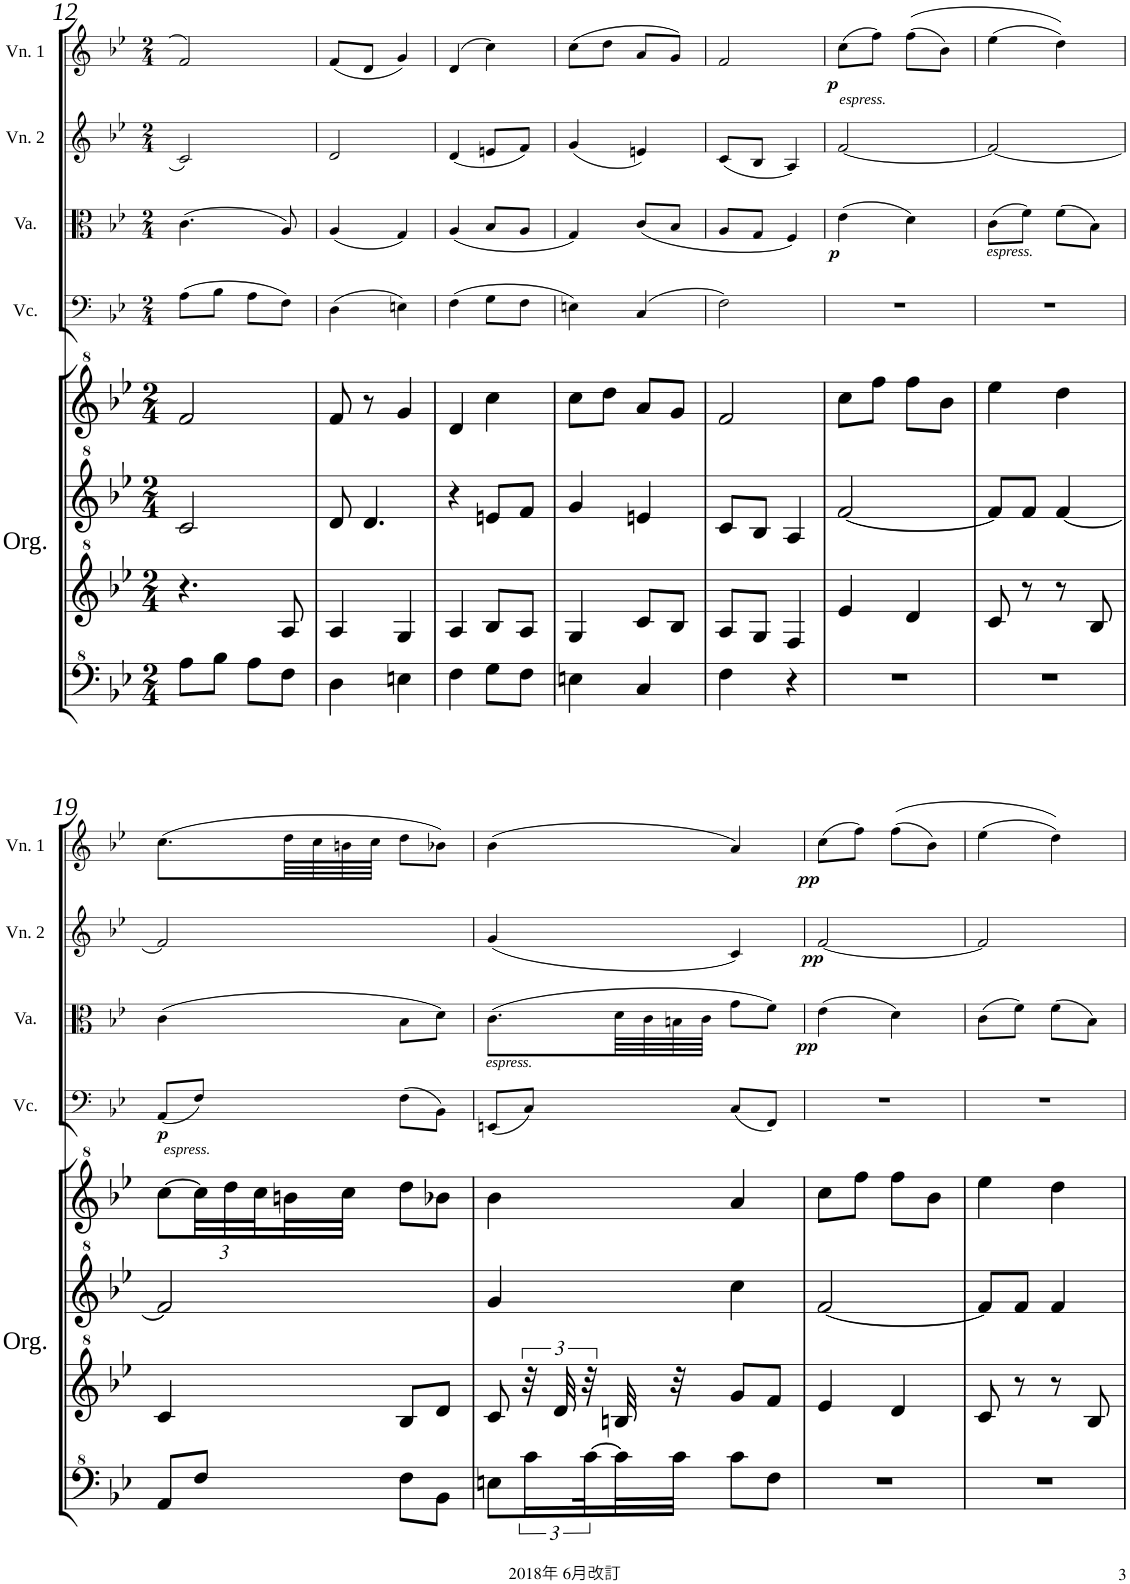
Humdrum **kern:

**kern	**kern	**kern	**kern	**kern	**dynam	**kern	**dynam	**kern	**dynam	**kern	**dynam
*part5	*part5	*part5	*part5	*part4	*part4	*part3	*part3	*part2	*part2	*part1	*part1
*staff8	*staff7	*staff6	*staff5	*staff4	*staff4	*staff3	*staff3	*staff2	*staff2	*staff1	*staff1
*I"Organ	*	*	*	*I"Violoncello	*	*I"Viola	*	*I"Violin 2	*	*I"Violin 1	*
*I'Org.	*	*	*	*I'Vc.	*	*I'Va.	*	*I'Vn. 2	*	*I'Vn. 1	*
!!LO:PB:g=z
*clefF^4	*clefG^2	*clefG^2	*clefG^2	*clefF4	*	*clefC3	*	*clefG2	*	*clefG2	*
*k[b-e-]	*k[b-e-]	*k[b-e-]	*k[b-e-]	*k[b-e-]	*	*k[b-e-]	*	*k[b-e-]	*	*k[b-e-]	*
*M2/4	*M2/4	*M2/4	*M2/4	*M2/4	*	*M2/4	*	*M2/4	*	*M2/4	*
=12	=12	=12	=12	=12	=12	=12	=12	=12	=12	=12	=12
8a\L	4.r	2cc/	2ff/	(8A\L	.	(4.c\	.	2c/	.	2f/	.
8b-\J	.	.	.	8B-\J	.	.	.	.	.	.	.
8a\L	.	.	.	8A\L	.	.	.	.	.	.	.
8f\J	8a/	.	.	8F\J)	.	8A/)	.	.	.	.	.
=13	=13	=13	=13	=13	=13	=13	=13	=13	=13	=13	=13
4d\	4a/	8dd/	8ff/	(4D\	.	(4A/	.	2d/	.	(8f/L	.
.	.	4.dd/	8r	.	.	.	.	.	.	8d/J	.
4en\	4g/	.	4gg/	4En\)	.	4G/)	.	.	.	4g/)	.
=14	=14	=14	=14	=14	=14	=14	=14	=14	=14	=14	=14
4f\	4a/	4r	4dd/	(4F\	.	(4A/	.	(4d/	.	(4d/	.
8g\L	8b-/L	8een/L	4ccc\	8G\L	.	8B-/L	.	8en/L	.	4cc\)	.
8f\J	8a/J	8ff/J	.	8F\J	.	8A/J	.	8f/J)	.	.	.
=15	=15	=15	=15	=15	=15	=15	=15	=15	=15	=15	=15
4en\	4g/	4gg/	8ccc\L	4En\)	.	4G/)	.	(4g/	.	(8cc\L	.
.	.	.	8ddd\J	.	.	.	.	.	.	8dd\J	.
4c/	8cc/L	4een/	8aa/L	(4C/	.	(8c/L	.	4en/)	.	8a/L	.
.	8b-/J	.	8gg/J	.	.	8B-/J	.	.	.	8g/J)	.
=16	=16	=16	=16	=16	=16	=16	=16	=16	=16	=16	=16
4f\	8a/L	8cc/L	2ff/	2F\)	.	8A/L	.	(8c/L	.	2f/	.
.	8g/J	8b-/J	.	.	.	8G/J	.	8B-/J	.	.	.
4r	4f/	4a/	.	.	.	4F/)	.	4A/)	.	.	.
=17	=17	=17	=17	=17	=17	=17	=17	=17	=17	=17	=17
!	!	!	!	!	!	!	!	!	!	!LO:TX:b:i:t=espress.	!
!	!	!	!	!	!	!	!LO:DY:b	!	!	!	!LO:DY:b
2r	4ee-/	[2ff/	8ccc\L	2r	.	(4e-\	p	[2f/	.	(8cc\L	p
.	.	.	8fff\J	.	.	.	.	.	.	8ff\J)	.
.	4dd/	.	8fff\L	.	.	4d\)	.	.	.	((8ff\L	.
.	.	.	8bb-\J	.	.	.	.	.	.	8b-\J)	.
=18	=18	=18	=18	=18	=18	=18	=18	=18	=18	=18	=18
!	!	!	!	!	!	!LO:TX:b:i:t=espress.	!	!	!	!	!
2r	8cc/	8ff/L]	4eee-\	2r	.	(8c\L	.	2f/_	.	(4ee-\	.
.	8r	8ff/J	.	.	.	8f\J)	.	.	.	.	.
.	8r	[4ff/	4ddd\	.	.	(8f\L	.	.	.	4dd\))	.
.	8b-/	.	.	.	.	8B-\J)	.	.	.	.	.
!!LO:LB:g=z
=19	=19	=19	=19	=19	=19	=19	=19	=19	=19	=19	=19
!	!	!	!	!LO:TX:b:i:t=espress.	!	!	!	!	!	!	!
!	!	!	!	!	!LO:DY:b	!	!	!	!	!	!
8A/L	4cc/	2ff/]	[8ccc\L	(8AA/L	p	(4c\	.	2f/]	.	(8.cc\L	.
*	*	*	*Xbrackettup	*	*	*	*	*	*	*	*
8f/J	.	.	48ccc\LL]	8F/J)	.	.	.	.	.	.	.
.	.	.	48ddd\	.	.	.	.	.	.	.	.
.	.	.	48ccc\	.	.	.	.	.	.	.	.
.	.	.	32bbn\	.	.	.	.	.	.	64dd\LLL	.
.	.	.	.	.	.	.	.	.	.	64cc\	.
.	.	.	32ccc\JJJ	.	.	.	.	.	.	64bn\	.
.	.	.	.	.	.	.	.	.	.	64cc\JJJJ	.
8f\L	8b-/L	.	8ddd\L	(8F\L	.	8B-\L	.	.	.	8dd\L	.
8B-\J	8dd/J	.	8bb-X\J	8BB-\J)	.	8d\J)	.	.	.	8b-X\J)	.
=20	=20	=20	=20	=20	=20	=20	=20	=20	=20	=20	=20
!	!	!	!	!	!	!LO:TX:b:i:t=espress.	!	!	!	!	!
8en\L	8cc/	4gg/	4bb-\	(8EEn/L	.	(8.c\L	.	(4g/	.	(4b-\	.
24cc\L	48r	.	.	8C/J)	.	.	.	.	.	.	.
.	48dd/	.	.	.	.	.	.	.	.	.	.
[48cc\L	48r	.	.	.	.	.	.	.	.	.	.
32cc\]	32bn/	.	.	.	.	64d\LLL	.	.	.	.	.
.	.	.	.	.	.	64c\	.	.	.	.	.
32cc\JJJ	32r	.	.	.	.	64Bn\	.	.	.	.	.
.	.	.	.	.	.	64c\JJJJ	.	.	.	.	.
8cc\L	8gg/L	4ccc\	4aa/	(8C/L	.	8g\L	.	4c/)	.	4a/)	.
8f\J	8ff/J	.	.	8FF/J)	.	8f\J)	.	.	.	.	.
=21	=21	=21	=21	=21	=21	=21	=21	=21	=21	=21	=21
!	!	!	!	!	!	!	!LO:DY:b	!	!LO:DY:b	!	!LO:DY:b
2r	4ee-/	[2ff/	8ccc\L	2r	.	(4e-\	pp	[2f/	pp	(8cc\L	pp
.	.	.	8fff\J	.	.	.	.	.	.	8ff\J)	.
.	4dd/	.	8fff\L	.	.	4d\)	.	.	.	((8ff\L	.
.	.	.	8bb-\J	.	.	.	.	.	.	8b-\J)	.
=22	=22	=22	=22	=22	=22	=22	=22	=22	=22	=22	=22
2r	8cc/	8ff/L]	4eee-\	2r	.	(8c\L	.	2f/]	.	(4ee-\	.
.	8r	8ff/J	.	.	.	8f\J)	.	.	.	.	.
.	8r	4ff/	4ddd\	.	.	(8f\L	.	.	.	4dd\))	.
.	8b-/	.	.	.	.	8B-\J)	.	.	.	.	.
=	=	=	=	=	=	=	=	=	=	=	=
*-	*-	*-	*-	*-	*-	*-	*-	*-	*-	*-	*-
